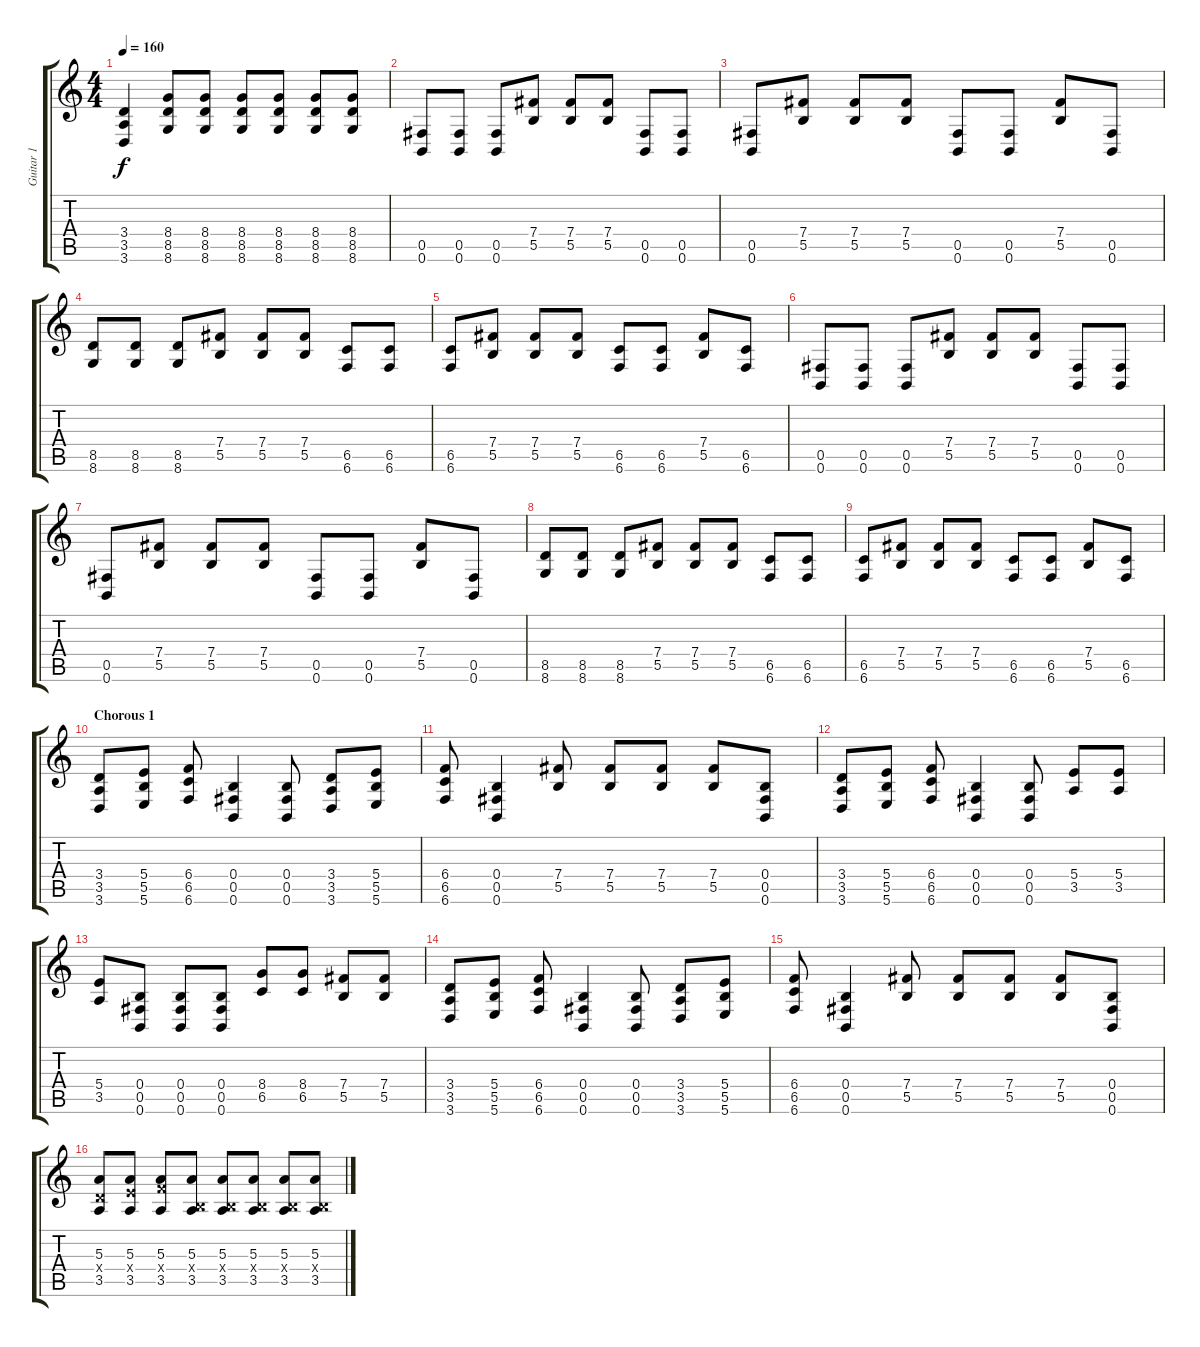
\track ("Guitar 1" "Guitar 1") {instrument distortionguitar}
\staff {score tabs}
\tuning (Db4 Ab3 E3 B2 Gb2 B1) {hide}
\ts (4 4)
\tempo 160
\clef g2
\ks c
(3.4 3.5 3.6).4{dy f} (8.4 8.5 8.6).8 (8.4 8.5 8.6).8 (8.4 8.5 8.6).8 (8.4 8.5 8.6).8 (8.4 8.5 8.6).8 (8.4 8.5 8.6).8 |
(0.5 0.6).8 (0.5 0.6).8 (0.5 0.6).8 (7.4 5.5).8 (7.4 5.5).8 (7.4 5.5).8 (0.5 0.6).8 (0.5 0.6).8 |
(0.5 0.6).8 (7.4 5.5).8 (7.4 5.5).8 (7.4 5.5).8 (0.5 0.6).8 (0.5 0.6).8 (7.4 5.5).8 (0.5 0.6).8 |
(8.5 8.6).8 (8.5 8.6).8 (8.5 8.6).8 (7.4 5.5).8 (7.4 5.5).8 (7.4 5.5).8 (6.5 6.6).8 (6.5 6.6).8 |
(6.5 6.6).8 (7.4 5.5).8 (7.4 5.5).8 (7.4 5.5).8 (6.5 6.6).8 (6.5 6.6).8 (7.4 5.5).8 (6.5 6.6).8 |
(0.5 0.6).8 (0.5 0.6).8 (0.5 0.6).8 (7.4 5.5).8 (7.4 5.5).8 (7.4 5.5).8 (0.5 0.6).8 (0.5 0.6).8 |
(0.5 0.6).8 (7.4 5.5).8 (7.4 5.5).8 (7.4 5.5).8 (0.5 0.6).8 (0.5 0.6).8 (7.4 5.5).8 (0.5 0.6).8 |
(8.5 8.6).8 (8.5 8.6).8 (8.5 8.6).8 (7.4 5.5).8 (7.4 5.5).8 (7.4 5.5).8 (6.5 6.6).8 (6.5 6.6).8 |
(6.5 6.6).8 (7.4 5.5).8 (7.4 5.5).8 (7.4 5.5).8 (6.5 6.6).8 (6.5 6.6).8 (7.4 5.5).8 (6.5 6.6).8 |
\section ("" "Chorous 1")
(3.4 3.5 3.6).8 (5.4 5.5 5.6).8 (6.4 6.5 6.6).8 (0.4 0.5 0.6).4 (0.4 0.5 0.6).8 (3.4 3.5 3.6).8 (5.4 5.5 5.6).8 |
(6.4 6.5 6.6).8 (0.4 0.5 0.6).4 (7.4 5.5).8 (7.4 5.5).8 (7.4 5.5).8 (7.4 5.5).8 (0.4 0.5 0.6).8 |
(3.4 3.5 3.6).8 (5.4 5.5 5.6).8 (6.4 6.5 6.6).8 (0.4 0.5 0.6).4 (0.4 0.5 0.6).8 (5.4 3.5).8 (5.4 3.5).8 |
(5.4 3.5).8 (0.4 0.5 0.6).8 (0.4 0.5 0.6).8 (0.4 0.5 0.6).8 (8.4 6.5).8 (8.4 6.5).8 (7.4 5.5).8 (7.4 5.5).8 |
(3.4 3.5 3.6).8 (5.4 5.5 5.6).8 (6.4 6.5 6.6).8 (0.4 0.5 0.6).4 (0.4 0.5 0.6).8 (3.4 3.5 3.6).8 (5.4 5.5 5.6).8 |
(6.4 6.5 6.6).8 (0.4 0.5 0.6).4 (7.4 5.5).8 (7.4 5.5).8 (7.4 5.5).8 (7.4 5.5).8 (0.4 0.5 0.6).8 |
(5.3 3.4{x} 3.5).8 (5.3 5.4{x} 3.5).8 (5.3 6.4{x} 3.5).8 (5.3 0.4{x} 3.5).8 (5.3 0.4{x} 3.5).8 (5.3 0.4{x} 3.5).8 (5.3 0.4{x} 3.5).8 (5.3 0.4{x} 3.5).8
